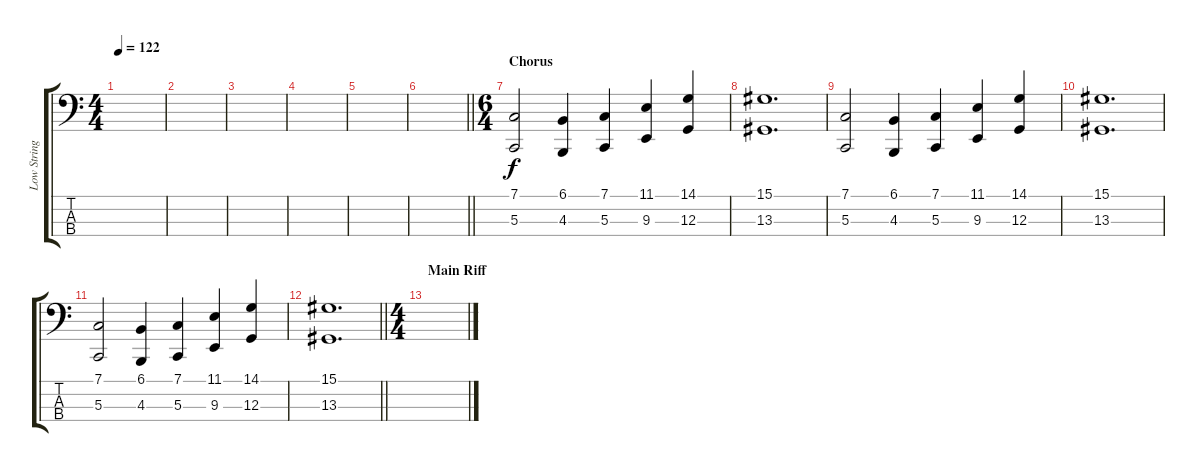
\track ("Low Strings" "Low String") {instrument stringensemble1}
\staff {score tabs}
\tuning (F2 C2 G1 C1) {hide}
\ts (4 4)
\tempo 122
\clef f4
\ks c
|
|
|
|
|
\barLineRight lightlight
|
\ts (6 4)
\section ("" "Chorus")
(7.1 5.3).2 (6.1 4.3).4 (7.1 5.3).4 (11.1 9.3).4 (14.1 12.3).4 |
(15.1 13.3).1{d} |
(7.1 5.3).2 (6.1 4.3).4 (7.1 5.3).4 (11.1 9.3).4 (14.1 12.3).4 |
(15.1 13.3).1{d} |
(7.1 5.3).2 (6.1 4.3).4 (7.1 5.3).4 (11.1 9.3).4 (14.1 12.3).4 |
\barLineRight lightlight
(15.1 13.3).1{d} |
\ts (4 4)
\section ("" "Main Riff")
